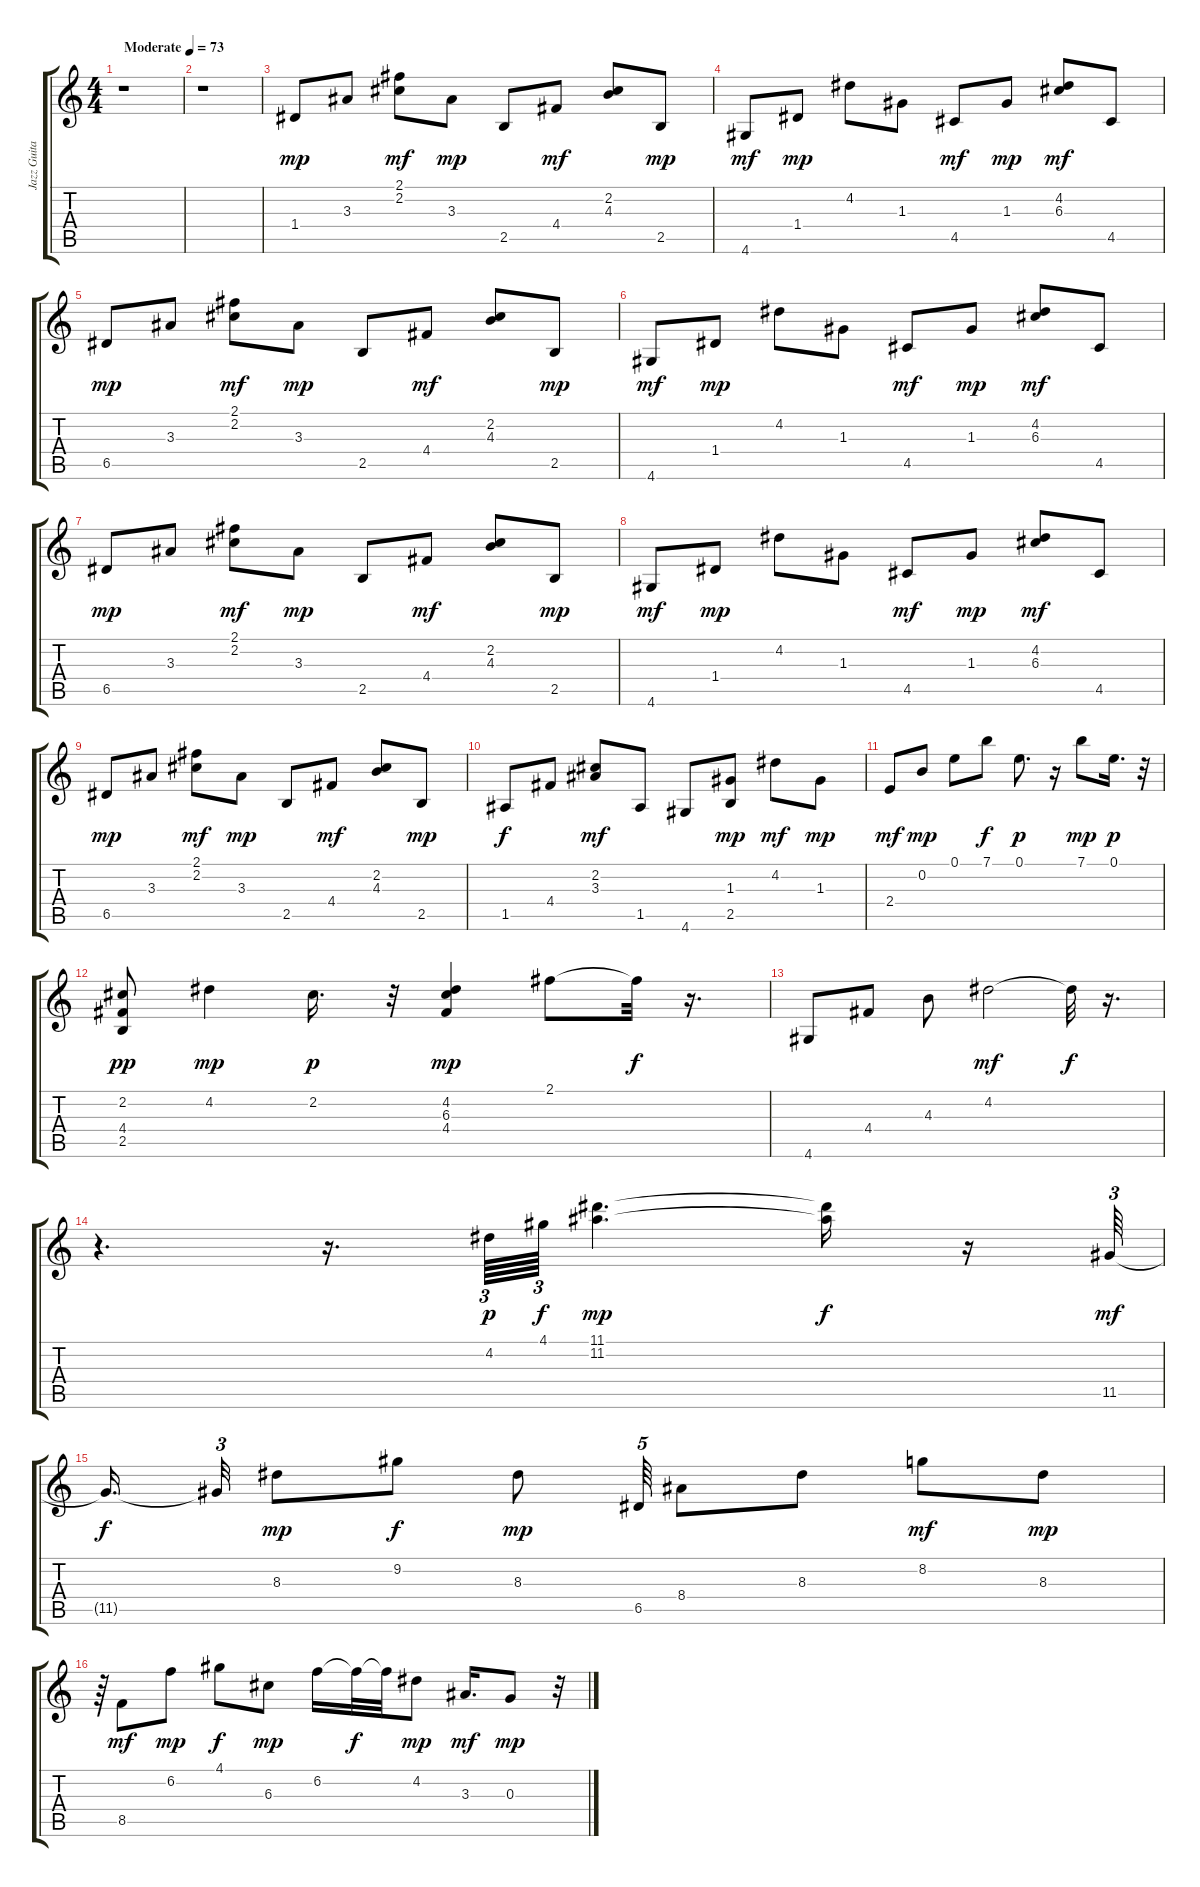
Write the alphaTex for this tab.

\track ("Jazz Guitar " "Jazz Guita") {instrument electricguitarjazz}
\staff {score tabs}
\tuning (E4 B3 G3 D3 A2 E2) {hide}
\ts (4 4)
\tempo (73 "Moderate")
\clef g2
\ks c
r.1{dy mp instrument electricguitarjazz} |
r.1 |
1.4.8 3.3.8 (2.1 2.2).8{dy mf} 3.3.8{dy mp} 2.5.8 4.4.8{dy mf} (2.2 4.3).8 2.5.8{dy mp} |
4.6.8{dy mf} 1.4.8{dy mp} 4.2.8 1.3.8 4.5.8{dy mf} 1.3.8{dy mp} (4.2 6.3).8{dy mf} 4.5.8 |
6.5.8{dy mp} 3.3.8 (2.1 2.2).8{dy mf} 3.3.8{dy mp} 2.5.8 4.4.8{dy mf} (2.2 4.3).8 2.5.8{dy mp} |
4.6.8{dy mf} 1.4.8{dy mp} 4.2.8 1.3.8 4.5.8{dy mf} 1.3.8{dy mp} (4.2 6.3).8{dy mf} 4.5.8 |
6.5.8{dy mp} 3.3.8 (2.1 2.2).8{dy mf} 3.3.8{dy mp} 2.5.8 4.4.8{dy mf} (2.2 4.3).8 2.5.8{dy mp} |
4.6.8{dy mf} 1.4.8{dy mp} 4.2.8 1.3.8 4.5.8{dy mf} 1.3.8{dy mp} (4.2 6.3).8{dy mf} 4.5.8 |
6.5.8{dy mp} 3.3.8 (2.1 2.2).8{dy mf} 3.3.8{dy mp} 2.5.8 4.4.8{dy mf} (2.2 4.3).8 2.5.8{dy mp} |
1.5.8{dy f} 4.4.8 (2.2 3.3).8{dy mf} 1.5.8 4.6.8 (1.3 2.5).8{dy mp} 4.2.8{dy mf} 1.3.8{dy mp} |
2.4.8{dy mf} 0.2.8{dy mp} 0.1.8 7.1.8{dy f} 0.1.8{d dy p} r.16 7.1.8{dy mp} 0.1.16{d dy p} r.32 |
(2.2 4.4 2.5).8{dy pp} 4.2.4{dy mp} 2.2.16{d dy p} r.32 (4.2 6.3 4.4).4{dy mp} 2.1.8 2.1{t}.32{dy f} r.16{d} |
4.6.8 4.4.8 4.3.8 4.2.2{dy mf} 4.2{t}.32{dy f} r.16{d} |
r.4{d} r.16{d} 4.2.64{tu (3 2) dy p} 4.1.64{tu (3 2) dy f} (11.1 11.2).4{d dy mp} (11.1{t} 11.2{t}).16{dy f} r.16 11.5.64{tu (3 2) dy mf} |
11.5{t}.16{d dy f beam splitsecondary} 11.5{t}.32{tu (3 2)} 8.3.8{dy mp} 9.2.8{dy f} 8.3.8{dy mp} 6.5.64{tu (5 4)} 8.4.8 8.3.8 8.2.8{dy mf} 8.3.8{dy mp} |
r.64 8.5.8{dy mf} 6.2.8{dy mp} 4.1.8{dy f} 6.3.8{dy mp} 6.2.16 6.2{t}.32{dy f} 6.2{t}.32 4.2.8{dy mp} 3.3.16{d dy mf} 0.3.8{dy mp} r.32
